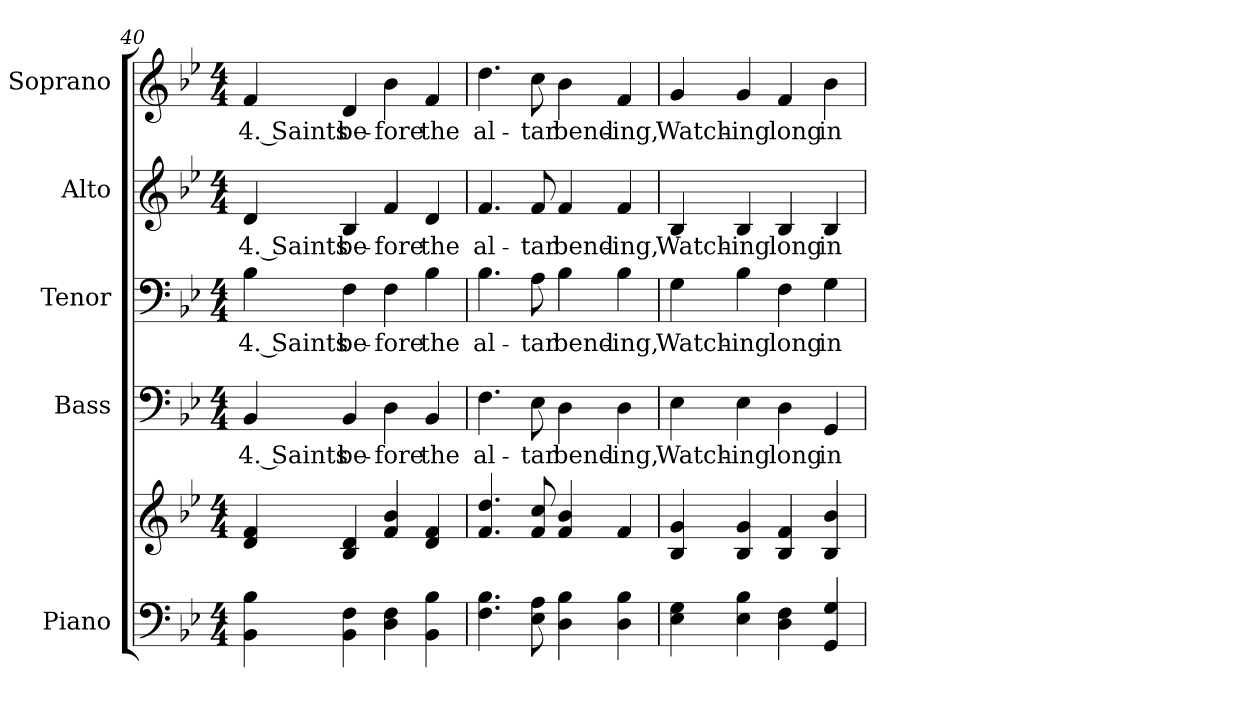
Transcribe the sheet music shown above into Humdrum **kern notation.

**kern	**kern	**kern	**text	**kern	**text	**kern	**text	**kern	**text
*part5	*part5	*part4	*part4	*part3	*part3	*part2	*part2	*part1	*part1
*staff6	*staff5	*staff4	*staff4	*staff3	*staff3	*staff2	*staff2	*staff1	*staff1
*I"Piano	*	*I"Bass	*	*I"Tenor	*	*I"Alto	*	*I"Soprano	*
*I'Pno.	*	*I'B.	*	*I'T.	*	*I'A.	*	*I'S.	*
*clefF4	*clefG2	*clefF4	*	*clefF4	*	*clefG2	*	*clefG2	*
*k[b-e-]	*k[b-e-]	*k[b-e-]	*	*k[b-e-]	*	*k[b-e-]	*	*k[b-e-]	*
*B-:	*B-:	*B-:	*	*B-:	*	*B-:	*	*B-:	*
*M4/4	*M4/4	*M4/4	*	*M4/4	*	*M4/4	*	*M4/4	*
=40	=40	=40	=40	=40	=40	=40	=40	=40	=40
!	!	!	!LO:LY:b:color=#000000	!	!	!	!	!	!
!	!	!	!	!	!LO:LY:b:color=#000000	!	!	!	!
!	!	!	!	!	!	!	!LO:LY:b:color=#000000	!	!
!	!	!	!	!	!	!	!	!	!LO:LY:b:color=#000000
4BB-i\ 4B-i	4di/ 4fi	4BB-i/	4. Saints	4B-i\	4. Saints	4di/	4. Saints	4fi/	4. Saints
!	!	!	!LO:LY:b:color=#000000	!	!	!	!	!	!
!	!	!	!	!	!LO:LY:b:color=#000000	!	!	!	!
!	!	!	!	!	!	!	!LO:LY:b:color=#000000	!	!
!	!	!	!	!	!	!	!	!	!LO:LY:b:color=#000000
4BB-i\ 4Fi	4B-i/ 4di	4BB-i/	be-	4Fi\	be-	4B-i/	be-	4di/	be-
!	!	!	!LO:LY:b:color=#000000	!	!	!	!	!	!
!	!	!	!	!	!LO:LY:b:color=#000000	!	!	!	!
!	!	!	!	!	!	!	!LO:LY:b:color=#000000	!	!
!	!	!	!	!	!	!	!	!	!LO:LY:b:color=#000000
4Di\ 4Fi	4fi/ 4b-i	4Di\	-fore	4Fi\	-fore	4fi/	-fore	4b-i\	-fore
!	!	!	!LO:LY:b:color=#000000	!	!	!	!	!	!
!	!	!	!	!	!LO:LY:b:color=#000000	!	!	!	!
!	!	!	!	!	!	!	!LO:LY:b:color=#000000	!	!
!	!	!	!	!	!	!	!	!	!LO:LY:b:color=#000000
4BB-i\ 4B-i	4di/ 4fi	4BB-i/	the	4B-i\	the	4di/	the	4fi/	the
!!LO:PB:g=z
=41	=41	=41	=41	=41	=41	=41	=41	=41	=41
!	!	!	!LO:LY:b:color=#000000	!	!	!	!	!	!
!	!	!	!	!	!LO:LY:b:color=#000000	!	!	!	!
!	!	!	!	!	!	!	!LO:LY:b:color=#000000	!	!
!	!	!	!	!	!	!	!	!	!LO:LY:b:color=#000000
4.Fi\ 4.B-i	4.fi/ 4.ddi	4.Fi\	al-	4.B-i\	al-	4.fi/	al-	4.ddi\	al-
!	!	!	!LO:LY:b:color=#000000	!	!	!	!	!	!
!	!	!	!	!	!LO:LY:b:color=#000000	!	!	!	!
!	!	!	!	!	!	!	!LO:LY:b:color=#000000	!	!
!	!	!	!	!	!	!	!	!	!LO:LY:b:color=#000000
8E-i\ 8Ai	8fi/ 8cci	8E-i\	-tar	8Ai\	-tar	8fi/	-tar	8cci\	-tar
!	!	!	!LO:LY:b:color=#000000	!	!	!	!	!	!
!	!	!	!	!	!LO:LY:b:color=#000000	!	!	!	!
!	!	!	!	!	!	!	!LO:LY:b:color=#000000	!	!
!	!	!	!	!	!	!	!	!	!LO:LY:b:color=#000000
4Di\ 4B-i	4fi/ 4b-i	4Di\	bend-	4B-i\	bend-	4fi/	bend-	4b-i\	bend-
!	!	!	!LO:LY:b:color=#000000	!	!	!	!	!	!
!	!	!	!	!	!LO:LY:b:color=#000000	!	!	!	!
!	!	!	!	!	!	!	!LO:LY:b:color=#000000	!	!
!	!	!	!	!	!	!	!	!	!LO:LY:b:color=#000000
4Di\ 4B-i	4fi/	4Di\	-ing,	4B-i\	-ing,	4fi/	-ing,	4fi/	-ing,
=42	=42	=42	=42	=42	=42	=42	=42	=42	=42
!	!	!	!LO:LY:b:color=#000000	!	!	!	!	!	!
!	!	!	!	!	!LO:LY:b:color=#000000	!	!	!	!
!	!	!	!	!	!	!	!LO:LY:b:color=#000000	!	!
!	!	!	!	!	!	!	!	!	!LO:LY:b:color=#000000
4E-i\ 4Gi	4B-i/ 4gi	4E-i\	Watch-	4Gi\	Watch-	4B-i/	Watch-	4gi/	Watch-
!	!	!	!LO:LY:b:color=#000000	!	!	!	!	!	!
!	!	!	!	!	!LO:LY:b:color=#000000	!	!	!	!
!	!	!	!	!	!	!	!LO:LY:b:color=#000000	!	!
!	!	!	!	!	!	!	!	!	!LO:LY:b:color=#000000
4E-i\ 4B-i	4B-i/ 4gi	4E-i\	-ing	4B-i\	-ing	4B-i/	-ing	4gi/	-ing
!	!	!	!LO:LY:b:color=#000000	!	!	!	!	!	!
!	!	!	!	!	!LO:LY:b:color=#000000	!	!	!	!
!	!	!	!	!	!	!	!LO:LY:b:color=#000000	!	!
!	!	!	!	!	!	!	!	!	!LO:LY:b:color=#000000
4Di\ 4Fi	4B-i/ 4fi	4Di\	long	4Fi\	long	4B-i/	long	4fi/	long
!	!	!	!LO:LY:b:color=#000000	!	!	!	!	!	!
!	!	!	!	!	!LO:LY:b:color=#000000	!	!	!	!
!	!	!	!	!	!	!	!LO:LY:b:color=#000000	!	!
!	!	!	!	!	!	!	!	!	!LO:LY:b:color=#000000
4GGi/ 4Gi	4B-i/ 4b-i	4GGi/	in	4Gi\	in	4B-i/	in	4b-i\	in
=	=	=	=	=	=	=	=	=	=
*-	*-	*-	*-	*-	*-	*-	*-	*-	*-
